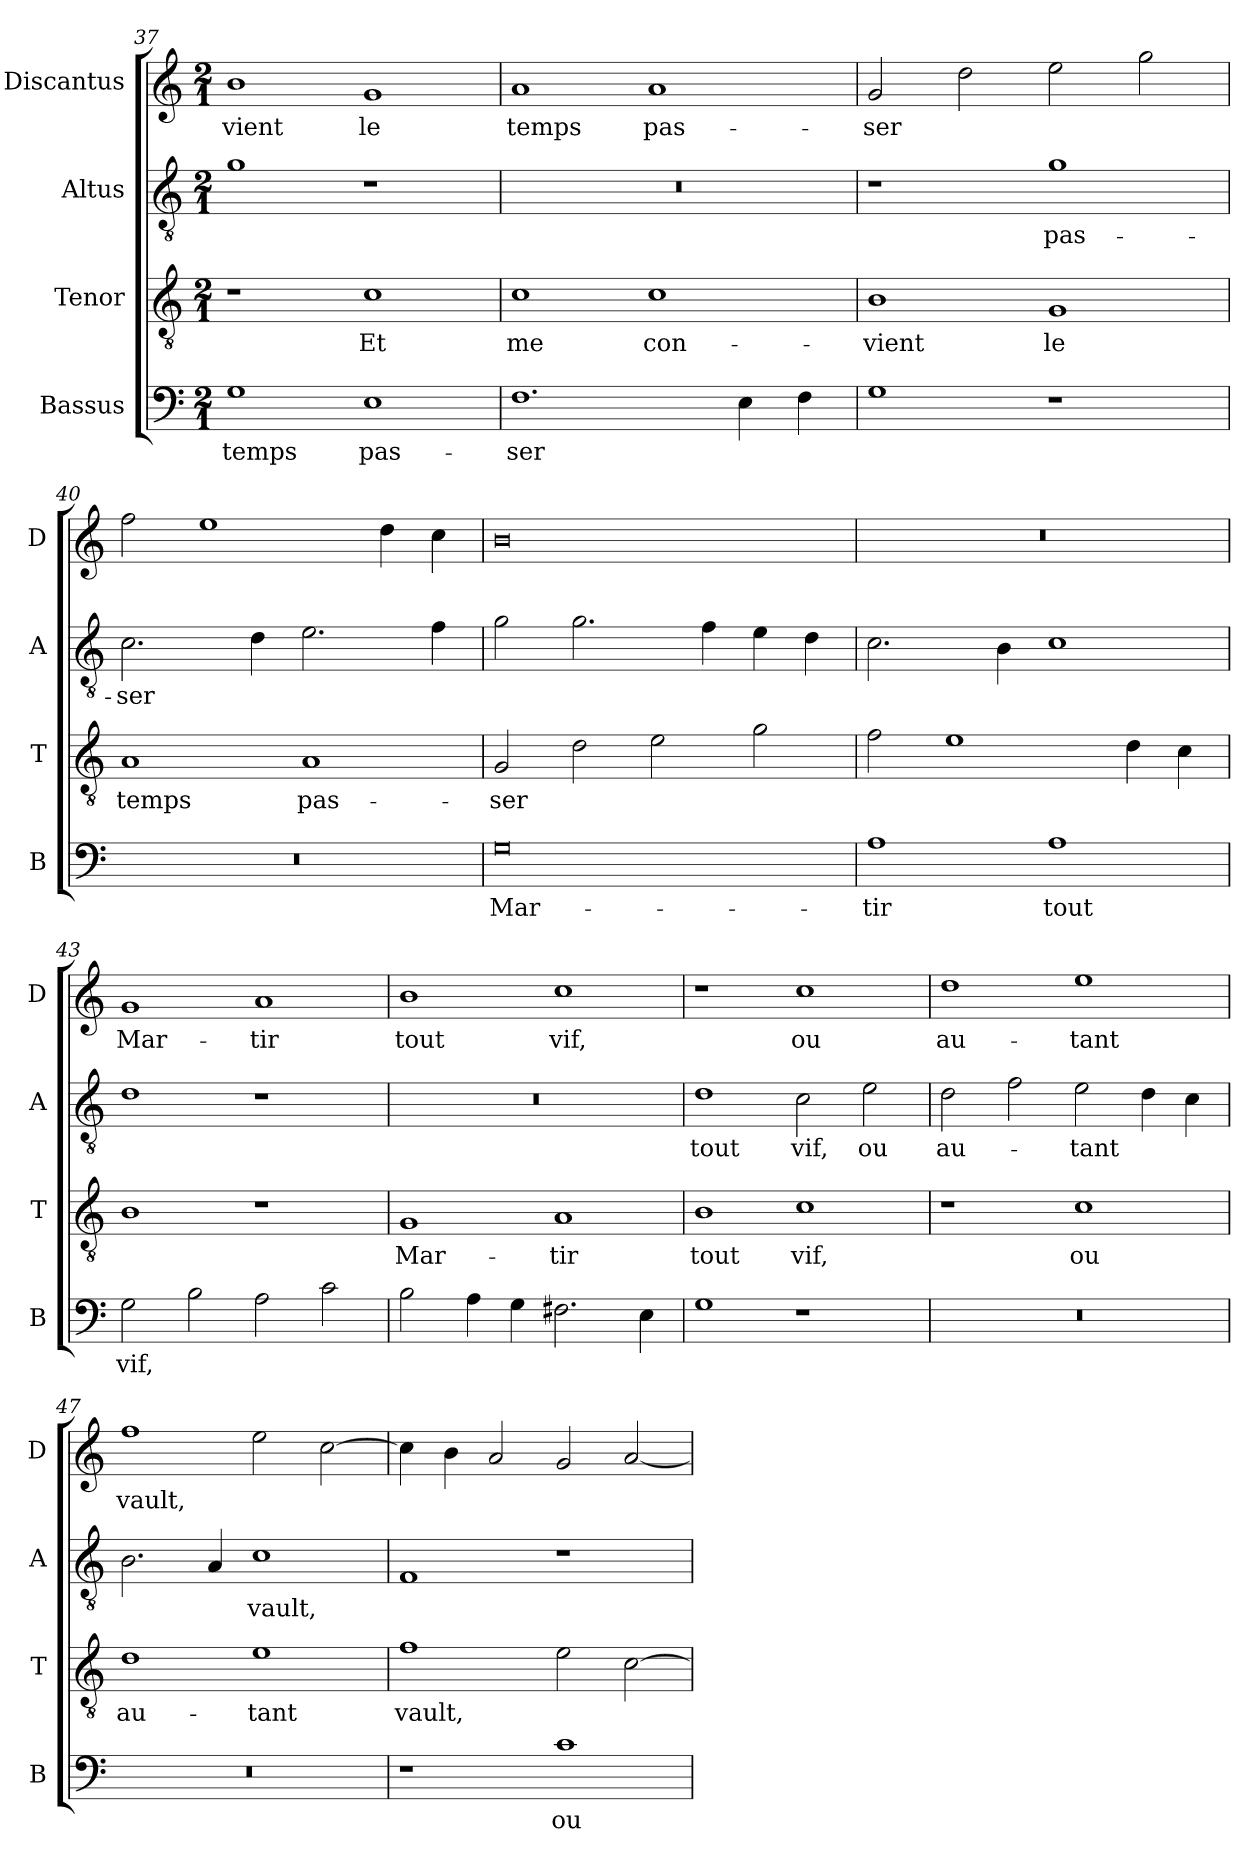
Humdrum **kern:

**kern	**text	**kern	**text	**kern	**text	**kern	**text
*part4	*part4	*part3	*part3	*part2	*part2	*part1	*part1
*staff4	*staff4	*staff3	*staff3	*staff2	*staff2	*staff1	*staff1
*I"Bassus	*	*I"Tenor	*	*I"Altus	*	*I"Discantus	*
*I'B	*	*I'T	*	*I'A	*	*I'D	*
*clefF4	*	*clefGv2	*	*clefGv2	*	*clefG2	*
*k[]	*	*k[]	*	*k[]	*	*k[]	*
*M2/1	*	*M2/1	*	*M2/1	*	*M2/1	*
=37	=37	=37	=37	=37	=37	=37	=37
1G	temps	1r	.	1g	.	1b	-vient
1E	pas-	1c	Et	1r	.	1g	le
=38	=38	=38	=38	=38	=38	=38	=38
1.F	-ser	1c	me	0r	.	1a	temps
.	.	1c	con-	.	.	1a	pas-
4E	.	.	.	.	.	.	.
4F	.	.	.	.	.	.	.
=39	=39	=39	=39	=39	=39	=39	=39
1G	.	1B	-vient	1r	.	2g	-ser
.	.	.	.	.	.	2dd	.
1r	.	1G	le	1g	pas-	2ee	.
.	.	.	.	.	.	2gg	.
=40	=40	=40	=40	=40	=40	=40	=40
0r	.	1A	temps	2.c	-ser	2ff	.
.	.	.	.	.	.	1ee	.
.	.	.	.	4d	.	.	.
.	.	1A	pas-	2.e	.	.	.
.	.	.	.	.	.	4dd	.
.	.	.	.	4f	.	4cc	.
=41	=41	=41	=41	=41	=41	=41	=41
0G	Mar-	2G	-ser	2g	.	0b	.
.	.	2d	.	2.g	.	.	.
.	.	2e	.	.	.	.	.
.	.	.	.	4f	.	.	.
.	.	2g	.	4e	.	.	.
.	.	.	.	4d	.	.	.
=42	=42	=42	=42	=42	=42	=42	=42
1A	-tir	2f	.	2.c	.	0r	.
.	.	1e	.	.	.	.	.
.	.	.	.	4B	.	.	.
1A	tout	.	.	1c	.	.	.
.	.	4d	.	.	.	.	.
.	.	4c	.	.	.	.	.
=43	=43	=43	=43	=43	=43	=43	=43
2G	vif,	1B	.	1d	.	1g	Mar-
2B	.	.	.	.	.	.	.
2A	.	1r	.	1r	.	1a	-tir
2c	.	.	.	.	.	.	.
=44	=44	=44	=44	=44	=44	=44	=44
2B	.	1G	Mar-	0r	.	1b	tout
4A	.	.	.	.	.	.	.
4G	.	.	.	.	.	.	.
2.F#X	.	1A	-tir	.	.	1cc	vif,
4E	.	.	.	.	.	.	.
=45	=45	=45	=45	=45	=45	=45	=45
1G	.	1B	tout	1d	tout	1r	.
1r	.	1c	vif,	2c	vif,	1cc	ou
.	.	.	.	2e	ou	.	.
=46	=46	=46	=46	=46	=46	=46	=46
0r	.	1r	.	2d	au-	1dd	au-
.	.	.	.	2f	.	.	.
.	.	1c	ou	2e	-tant	1ee	-tant
.	.	.	.	4d	.	.	.
.	.	.	.	4c	.	.	.
=47	=47	=47	=47	=47	=47	=47	=47
0r	.	1d	au-	2.B	.	1ff	vault,
.	.	.	.	4A	.	.	.
.	.	1e	-tant	1c	vault,	2ee	.
.	.	.	.	.	.	[2cc	.
=48	=48	=48	=48	=48	=48	=48	=48
1r	.	1f	vault,	1F	.	4cc]	.
.	.	.	.	.	.	4b	.
.	.	.	.	.	.	2a	.
1c	ou	2e	.	1r	.	2g	.
.	.	[2c	.	.	.	[2a	.
=	=	=	=	=	=	=	=
*-	*-	*-	*-	*-	*-	*-	*-
